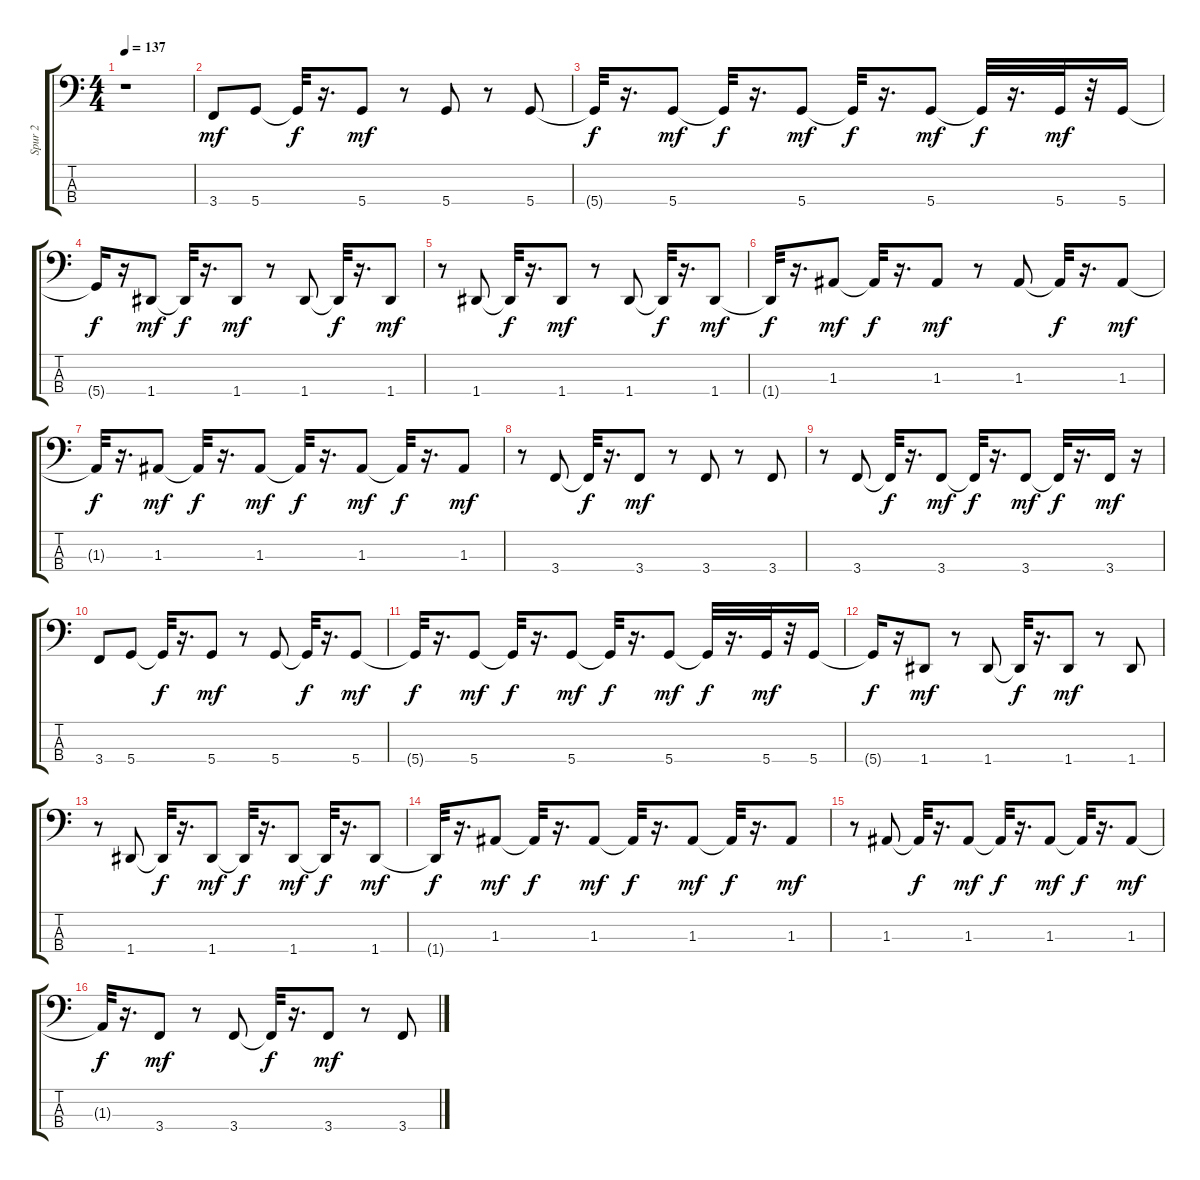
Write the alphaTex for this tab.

\track ("Spur 2" "Spur 2") {instrument synthbass1}
\staff {score tabs}
\tuning (G2 D2 A1 D1) {hide}
\ts (4 4)
\tempo 137
\clef f4
\ks c
r.1{dy mf} |
3.4.8 5.4.8 5.4{t}.32{dy f} r.16{d} 5.4.8{dy mf} r.8 5.4.8 r.8 5.4.8 |
5.4{t}.32{dy f} r.16{d} 5.4.8{dy mf} 5.4{t}.32{dy f} r.16{d} 5.4.8{dy mf} 5.4{t}.32{dy f} r.16{d} 5.4.8{dy mf} 5.4{t}.32{dy f} r.16{d} 5.4.32{dy mf} r.32 5.4.16 |
5.4{t}.16{dy f} r.16 1.4.8{dy mf} 1.4{t}.32{dy f} r.16{d} 1.4.8{dy mf} r.8 1.4.8 1.4{t}.32{dy f} r.16{d} 1.4.8{dy mf} |
r.8 1.4.8 1.4{t}.32{dy f} r.16{d} 1.4.8{dy mf} r.8 1.4.8 1.4{t}.32{dy f} r.16{d} 1.4.8{dy mf} |
1.4{t}.32{dy f} r.16{d} 1.3.8{dy mf} 1.3{t}.32{dy f} r.16{d} 1.3.8{dy mf} r.8 1.3.8 1.3{t}.32{dy f} r.16{d} 1.3.8{dy mf} |
1.3{t}.32{dy f} r.16{d} 1.3.8{dy mf} 1.3{t}.32{dy f} r.16{d} 1.3.8{dy mf} 1.3{t}.32{dy f} r.16{d} 1.3.8{dy mf} 1.3{t}.32{dy f} r.16{d} 1.3.8{dy mf} |
r.8 3.4.8 3.4{t}.32{dy f} r.16{d} 3.4.8{dy mf} r.8 3.4.8 r.8 3.4.8 |
r.8 3.4.8 3.4{t}.32{dy f} r.16{d} 3.4.8{dy mf} 3.4{t}.32{dy f} r.16{d} 3.4.8{dy mf} 3.4{t}.32{dy f} r.16{d} 3.4.16{dy mf} r.16 |
3.4.8 5.4.8 5.4{t}.32{dy f} r.16{d} 5.4.8{dy mf} r.8 5.4.8 5.4{t}.32{dy f} r.16{d} 5.4.8{dy mf} |
5.4{t}.32{dy f} r.16{d} 5.4.8{dy mf} 5.4{t}.32{dy f} r.16{d} 5.4.8{dy mf} 5.4{t}.32{dy f} r.16{d} 5.4.8{dy mf} 5.4{t}.32{dy f} r.16{d} 5.4.32{dy mf} r.32 5.4.16 |
5.4{t}.16{dy f} r.16 1.4.8{dy mf} r.8 1.4.8 1.4{t}.32{dy f} r.16{d} 1.4.8{dy mf} r.8 1.4.8 |
r.8 1.4.8 1.4{t}.32{dy f} r.16{d} 1.4.8{dy mf} 1.4{t}.32{dy f} r.16{d} 1.4.8{dy mf} 1.4{t}.32{dy f} r.16{d} 1.4.8{dy mf} |
1.4{t}.32{dy f} r.16{d} 1.3.8{dy mf} 1.3{t}.32{dy f} r.16{d} 1.3.8{dy mf} 1.3{t}.32{dy f} r.16{d} 1.3.8{dy mf} 1.3{t}.32{dy f} r.16{d} 1.3.8{dy mf} |
r.8 1.3.8 1.3{t}.32{dy f} r.16{d} 1.3.8{dy mf} 1.3{t}.32{dy f} r.16{d} 1.3.8{dy mf} 1.3{t}.32{dy f} r.16{d} 1.3.8{dy mf} |
1.3{t}.32{dy f} r.16{d} 3.4.8{dy mf} r.8 3.4.8 3.4{t}.32{dy f} r.16{d} 3.4.8{dy mf} r.8 3.4.8
